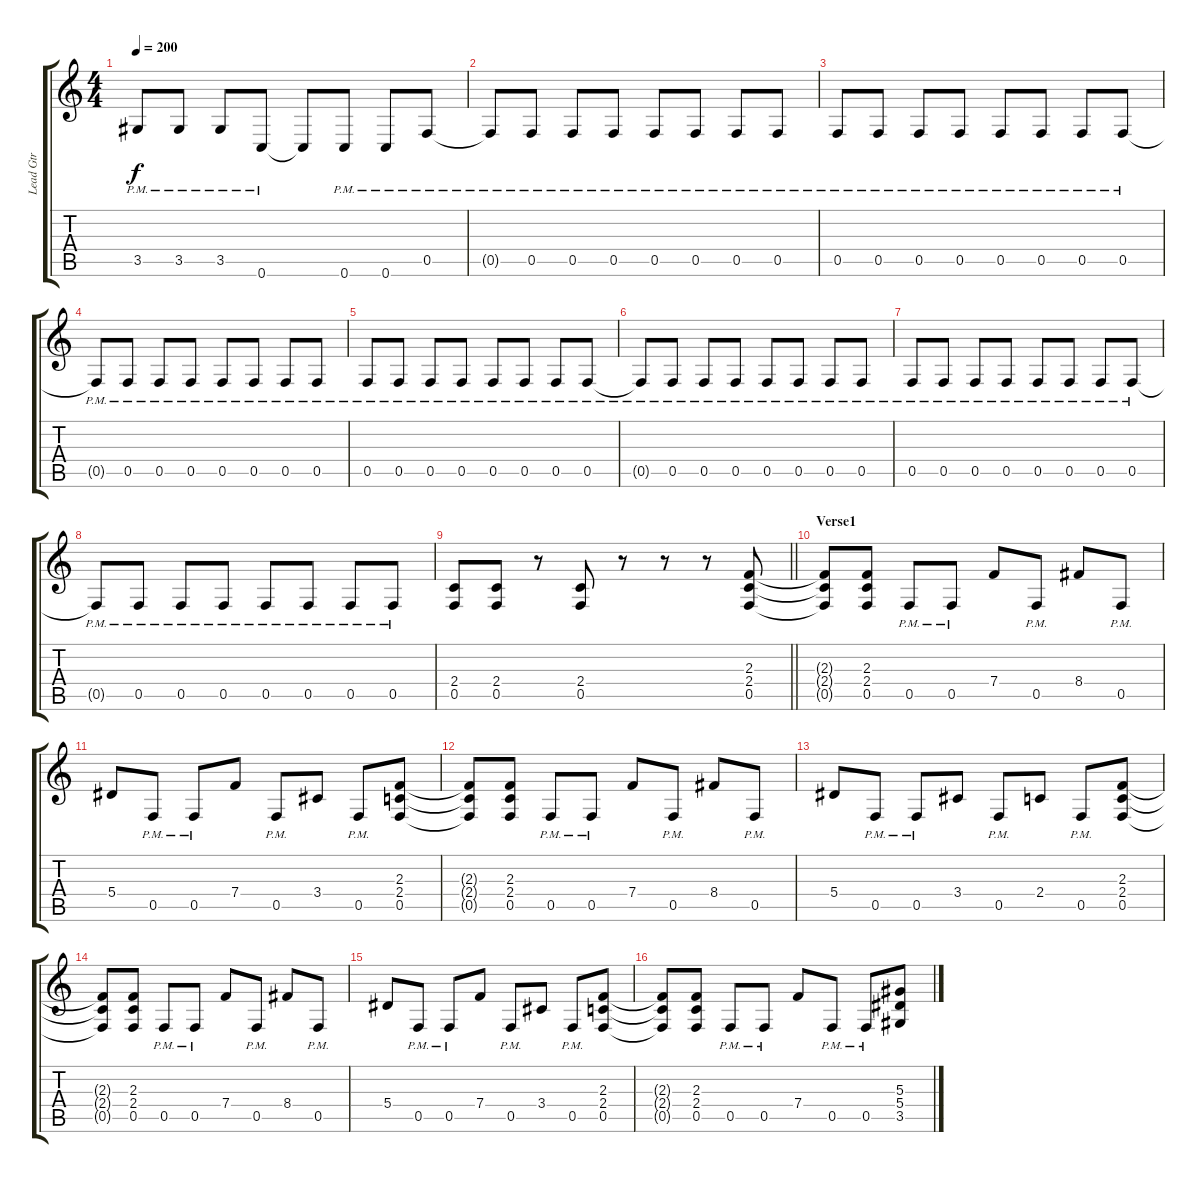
\track ("Lead Gtr" "Lead Gtr") {instrument overdrivenguitar}
\staff {score tabs}
\tuning (C4 G3 Eb3 Bb2 F2 C2) {hide}
\ts (4 4)
\tempo 200
\clef g2
\ks c
3.5{pm t}.8{dy f} 3.5{pm}.8 3.5{pm}.8 0.6{pm}.8 0.6{t}.8 0.6{pm}.8 0.6{pm}.8 0.5{pm}.8 |
0.5{pm t}.8 0.5{pm}.8 0.5{pm}.8 0.5{pm}.8 0.5{pm}.8 0.5{pm}.8 0.5{pm}.8 0.5{pm}.8 |
0.5{pm}.8 0.5{pm}.8 0.5{pm}.8 0.5{pm}.8 0.5{pm}.8 0.5{pm}.8 0.5{pm}.8 0.5{pm}.8 |
0.5{pm t}.8 0.5{pm}.8 0.5{pm}.8 0.5{pm}.8 0.5{pm}.8 0.5{pm}.8 0.5{pm}.8 0.5{pm}.8 |
0.5{pm}.8 0.5{pm}.8 0.5{pm}.8 0.5{pm}.8 0.5{pm}.8 0.5{pm}.8 0.5{pm}.8 0.5{pm}.8 |
0.5{pm t}.8 0.5{pm}.8 0.5{pm}.8 0.5{pm}.8 0.5{pm}.8 0.5{pm}.8 0.5{pm}.8 0.5{pm}.8 |
0.5{pm}.8 0.5{pm}.8 0.5{pm}.8 0.5{pm}.8 0.5{pm}.8 0.5{pm}.8 0.5{pm}.8 0.5{pm}.8 |
0.5{pm t}.8 0.5{pm}.8 0.5{pm}.8 0.5{pm}.8 0.5{pm}.8 0.5{pm}.8 0.5{pm}.8 0.5{pm}.8 |
\barLineRight lightlight
(2.4 0.5).8 (2.4 0.5).8 r.8 (2.4 0.5).8 r.8 r.8 r.8 (2.3 2.4 0.5).8 |
\section ("" "Verse1")
(2.3{t} 2.4{t} 0.5{t}).8 (2.3 2.4 0.5).8 0.5{pm}.8 0.5{pm}.8 7.4.8 0.5{pm}.8 8.4.8 0.5{pm}.8 |
5.4.8 0.5{pm}.8 0.5{pm}.8 7.4.8 0.5{pm}.8 3.4.8 0.5{pm}.8 (2.3 2.4 0.5).8 |
(2.3{t} 2.4{t} 0.5{t}).8 (2.3 2.4 0.5).8 0.5{pm}.8 0.5{pm}.8 7.4.8 0.5{pm}.8 8.4.8 0.5{pm}.8 |
5.4.8 0.5{pm}.8 0.5{pm}.8 3.4.8 0.5{pm}.8 2.4.8 0.5{pm}.8 (2.3 2.4 0.5).8 |
(2.3{t} 2.4{t} 0.5{t}).8 (2.3 2.4 0.5).8 0.5{pm}.8 0.5{pm}.8 7.4.8 0.5{pm}.8 8.4.8 0.5{pm}.8 |
5.4.8 0.5{pm}.8 0.5{pm}.8 7.4.8 0.5{pm}.8 3.4.8 0.5{pm}.8 (2.3 2.4 0.5).8 |
(2.3{t} 2.4{t} 0.5{t}).8 (2.3 2.4 0.5).8 0.5{pm}.8 0.5{pm}.8 7.4.8 0.5{pm}.8 0.5{pm}.8 (5.3 5.4 3.5).8
